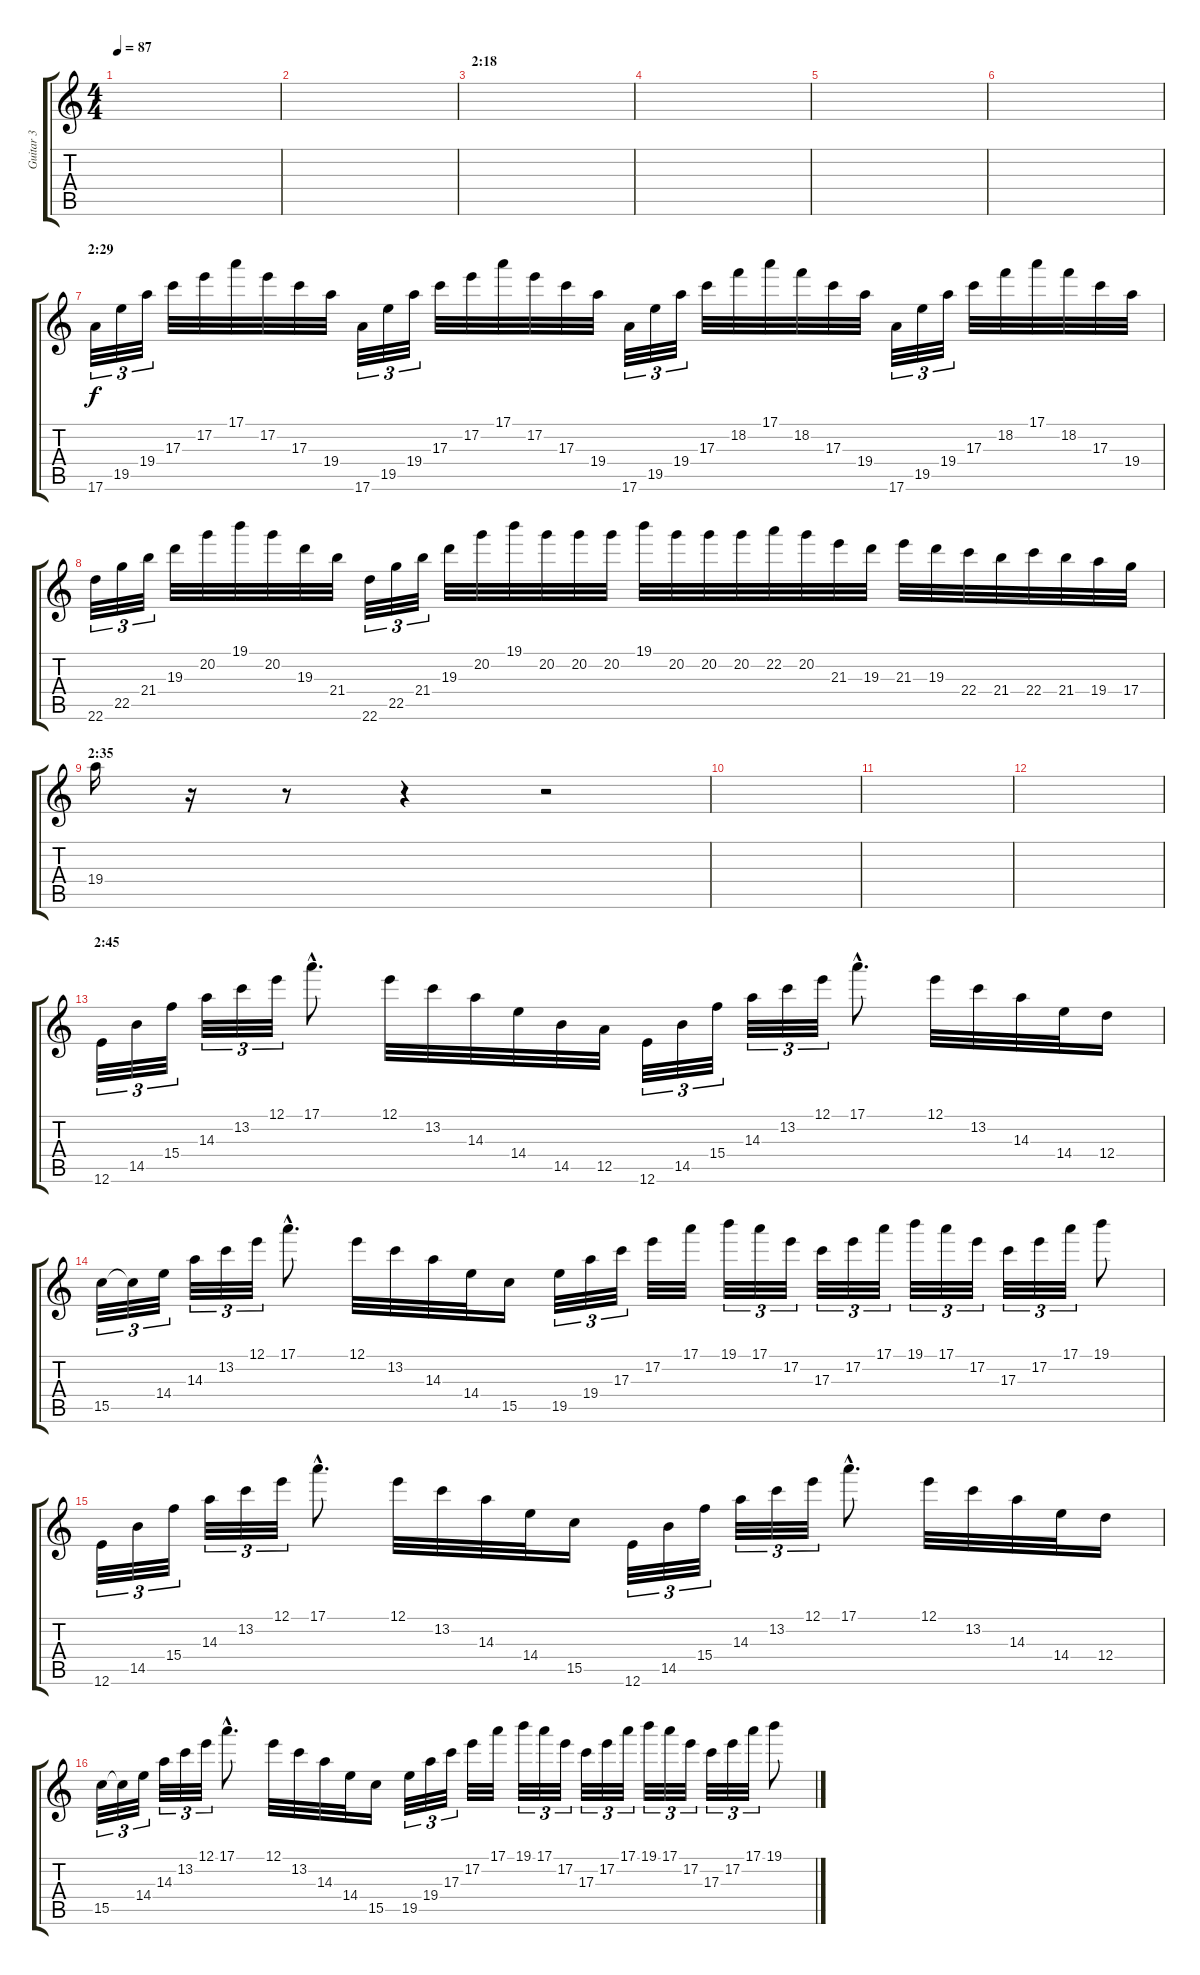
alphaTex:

\track ("Guitar 3" "Guitar 3") {instrument overdrivenguitar}
\staff {score tabs}
\tuning (E4 B3 G3 D3 A2 E2) {hide}
\ts (4 4)
\tempo 87
\clef g2
\ks c
|
|
\section ("" "2:18")
|
|
|
|
\section ("" "2:29")
17.6.32{tu (3 2) dy f balance 5} 19.5.32{tu (3 2)} 19.4.32{tu (3 2)} 17.3.32 17.2.32 17.1.32 17.2.32 17.3.32 19.4.32 17.6.32{tu (3 2)} 19.5.32{tu (3 2)} 19.4.32{tu (3 2)} 17.3.32 17.2.32 17.1.32 17.2.32 17.3.32 19.4.32 17.6.32{tu (3 2)} 19.5.32{tu (3 2)} 19.4.32{tu (3 2)} 17.3.32 18.2.32 17.1.32 18.2.32 17.3.32 19.4.32 17.6.32{tu (3 2)} 19.5.32{tu (3 2)} 19.4.32{tu (3 2)} 17.3.32 18.2.32 17.1.32 18.2.32 17.3.32 19.4.32 |
22.6.32{tu (3 2)} 22.5.32{tu (3 2)} 21.4.32{tu (3 2)} 19.3.32 20.2.32 19.1.32 20.2.32 19.3.32 21.4.32 22.6.32{tu (3 2)} 22.5.32{tu (3 2)} 21.4.32{tu (3 2)} 19.3.32 20.2.32 19.1.32 20.2.32 20.2.32 20.2.32 19.1.32 20.2.32 20.2.32 20.2.32 22.2.32 20.2.32 21.3.32 19.3.32 21.3.32 19.3.32 22.4.32 21.4.32 22.4.32 21.4.32 19.4.32 17.4.32 |
\section ("" "2:35")
19.4.16 r.16 r.8 r.4 r.2 |
|
|
|
\section ("" "2:45")
12.6.32{tu (3 2) balance 3} 14.5.32{tu (3 2)} 15.4.32{tu (3 2)} 14.3.32{tu (3 2)} 13.2.32{tu (3 2)} 12.1.32{tu (3 2)} 17.1{hac}.8{d} 12.1.32 13.2.32 14.3.32 14.4.32 14.5.32 12.5.32 12.6.32{tu (3 2)} 14.5.32{tu (3 2)} 15.4.32{tu (3 2)} 14.3.32{tu (3 2)} 13.2.32{tu (3 2)} 12.1.32{tu (3 2)} 17.1{hac}.8{d} 12.1.32 13.2.32 14.3.32 14.4.32 12.4.16 |
15.5.32{tu (3 2)} 15.5{t}.32{tu (3 2)} 14.4.32{tu (3 2)} 14.3.32{tu (3 2)} 13.2.32{tu (3 2)} 12.1.32{tu (3 2)} 17.1{hac}.8{d} 12.1.32 13.2.32 14.3.32 14.4.32 15.5.16 19.5.32{tu (3 2)} 19.4.32{tu (3 2)} 17.3.32{tu (3 2)} 17.2.32 17.1.32 19.1.32{tu (3 2)} 17.1.32{tu (3 2)} 17.2.32{tu (3 2)} 17.3.32{tu (3 2)} 17.2.32{tu (3 2)} 17.1.32{tu (3 2)} 19.1.32{tu (3 2)} 17.1.32{tu (3 2)} 17.2.32{tu (3 2)} 17.3.32{tu (3 2)} 17.2.32{tu (3 2)} 17.1.32{tu (3 2)} 19.1.8 |
12.6.32{tu (3 2)} 14.5.32{tu (3 2)} 15.4.32{tu (3 2)} 14.3.32{tu (3 2)} 13.2.32{tu (3 2)} 12.1.32{tu (3 2)} 17.1{hac}.8{d} 12.1.32 13.2.32 14.3.32 14.4.32 15.5.16 12.6.32{tu (3 2)} 14.5.32{tu (3 2)} 15.4.32{tu (3 2)} 14.3.32{tu (3 2)} 13.2.32{tu (3 2)} 12.1.32{tu (3 2)} 17.1{hac}.8{d} 12.1.32 13.2.32 14.3.32 14.4.32 12.4.16 |
15.5.32{tu (3 2)} 15.5{t}.32{tu (3 2)} 14.4.32{tu (3 2)} 14.3.32{tu (3 2)} 13.2.32{tu (3 2)} 12.1.32{tu (3 2)} 17.1{hac}.8{d} 12.1.32 13.2.32 14.3.32 14.4.32 15.5.16 19.5.32{tu (3 2)} 19.4.32{tu (3 2)} 17.3.32{tu (3 2)} 17.2.32 17.1.32 19.1.32{tu (3 2)} 17.1.32{tu (3 2)} 17.2.32{tu (3 2)} 17.3.32{tu (3 2)} 17.2.32{tu (3 2)} 17.1.32{tu (3 2)} 19.1.32{tu (3 2)} 17.1.32{tu (3 2)} 17.2.32{tu (3 2)} 17.3.32{tu (3 2)} 17.2.32{tu (3 2)} 17.1.32{tu (3 2)} 19.1.8
